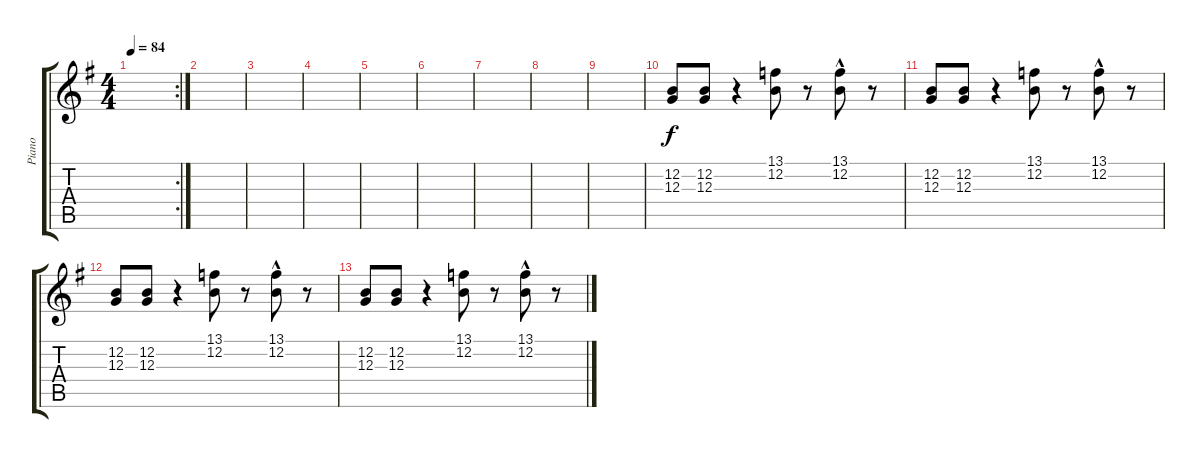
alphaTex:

\track ("Piano" "Piano") {instrument drawbarorgan}
\staff {score tabs}
\tuning (E4 B3 G3 D3 A2 E2) {hide}
\rc 2
\ts (4 4)
\tempo 84
\clef g2
\ks g
|
|
|
|
|
|
|
|
|
(12.2 12.3).8 (12.2 12.3).8 r.4 (13.1 12.2).8 r.8 (13.1{hac} 12.2).8 r.8 |
(12.2 12.3).8 (12.2 12.3).8 r.4 (13.1 12.2).8 r.8 (13.1{hac} 12.2).8 r.8 |
(12.2 12.3).8 (12.2 12.3).8 r.4 (13.1 12.2).8 r.8 (13.1{hac} 12.2).8 r.8 |
(12.2 12.3).8 (12.2 12.3).8 r.4 (13.1 12.2).8 r.8 (13.1{hac} 12.2).8 r.8
